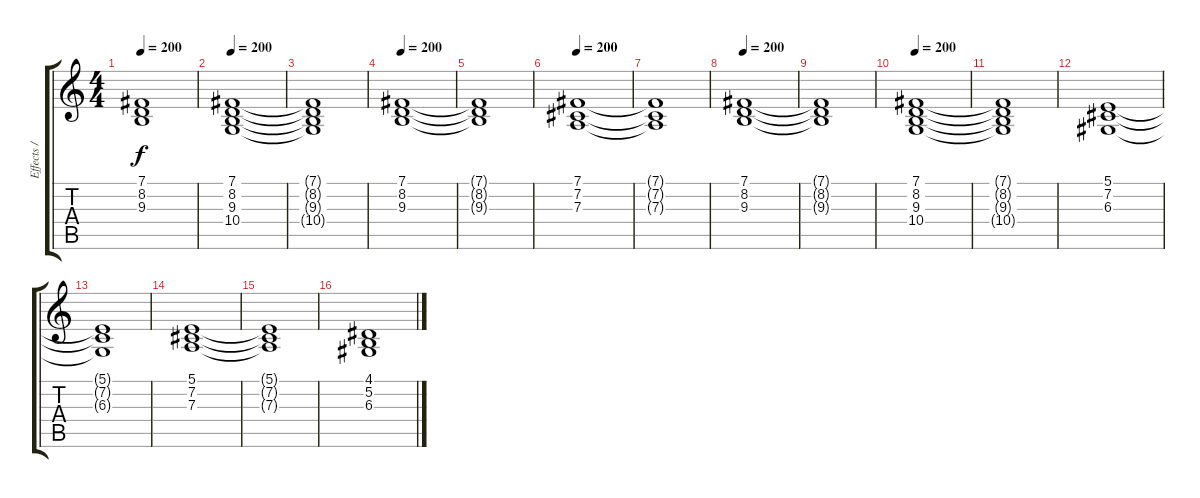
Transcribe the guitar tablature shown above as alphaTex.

\track ("Effects / Strings" "Effects / ") {instrument stringensemble1}
\staff {score tabs}
\tuning (B3 Gb3 D3 A2 E2 B1) {hide}
\ts (4 4)
\tempo 200
\clef g2
\ks c
(7.1{t} 8.2{t} 9.3{t}).1{dy f} |
\tempo 200
(7.1 8.2 9.3 10.4).1 |
(7.1{t} 8.2{t} 9.3{t} 10.4{t}).1 |
\tempo 200
(7.1 8.2 9.3).1 |
(7.1{t} 8.2{t} 9.3{t}).1 |
\tempo 200
(7.1 7.2 7.3).1 |
(7.1{t} 7.2{t} 7.3{t}).1 |
\tempo 200
(7.1 8.2 9.3).1 |
(7.1{t} 8.2{t} 9.3{t}).1 |
\tempo 200
(7.1 8.2 9.3 10.4).1 |
(7.1{t} 8.2{t} 9.3{t} 10.4{t}).1 |
(5.1 7.2 6.3).1 |
(5.1{t} 7.2{t} 6.3{t}).1 |
(5.1 7.2 7.3).1 |
(5.1{t} 7.2{t} 7.3{t}).1 |
(4.1 5.2 6.3).1
